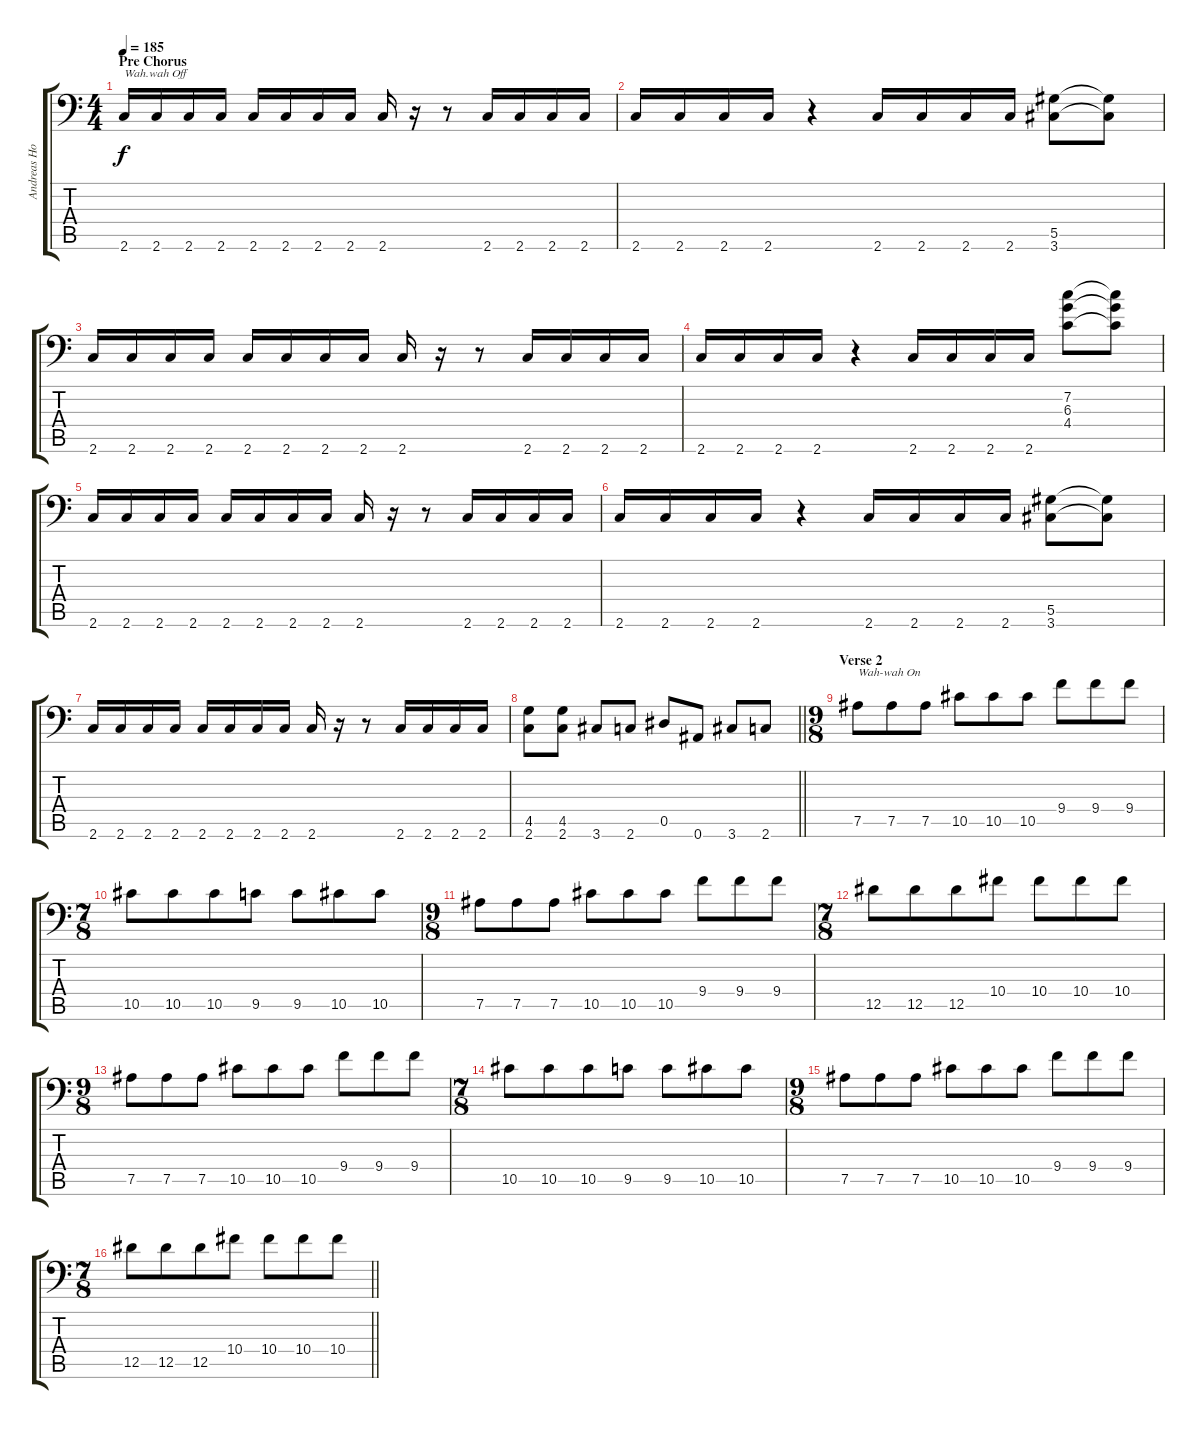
\track ("Andreas Holma" "Andreas Ho") {instrument overdrivenguitar}
\staff {score tabs}
\tuning (Bb3 F3 Db3 Ab2 Eb2 Bb1) {hide}
\ts (4 4)
\section ("" "Pre Chorus")
\tempo 185
\clef f4
\ks c
2.6.16{txt "Wah.wah Off" dy f instrument overdrivenguitar} 2.6.16 2.6.16 2.6.16 2.6.16 2.6.16 2.6.16 2.6.16 2.6.16 r.16 r.8 2.6.16 2.6.16 2.6.16 2.6.16 |
2.6.16 2.6.16 2.6.16 2.6.16 r.4 2.6.16 2.6.16 2.6.16 2.6.16 (5.5 3.6).8 (5.5{t} 3.6{t}).8 |
2.6.16 2.6.16 2.6.16 2.6.16 2.6.16 2.6.16 2.6.16 2.6.16 2.6.16 r.16 r.8 2.6.16 2.6.16 2.6.16 2.6.16 |
2.6.16 2.6.16 2.6.16 2.6.16 r.4 2.6.16 2.6.16 2.6.16 2.6.16 (7.2 6.3 4.4).8 (7.2{t} 6.3{t} 4.4{t}).8 |
2.6.16 2.6.16 2.6.16 2.6.16 2.6.16 2.6.16 2.6.16 2.6.16 2.6.16 r.16 r.8 2.6.16 2.6.16 2.6.16 2.6.16 |
2.6.16 2.6.16 2.6.16 2.6.16 r.4 2.6.16 2.6.16 2.6.16 2.6.16 (5.5 3.6).8 (5.5{t} 3.6{t}).8 |
2.6.16 2.6.16 2.6.16 2.6.16 2.6.16 2.6.16 2.6.16 2.6.16 2.6.16 r.16 r.8 2.6.16 2.6.16 2.6.16 2.6.16 |
\barLineRight lightlight
(4.5 2.6).8 (4.5 2.6).8 3.6.8 2.6.8 0.5.8 0.6.8 3.6.8 2.6.8 |
\ts (9 8)
\section ("" "Verse 2")
7.5.8{txt "Wah-wah On" instrument overdrivenguitar} 7.5.8 7.5.8 10.5.8 10.5.8 10.5.8 9.4.8 9.4.8 9.4.8 |
\ts (7 8)
10.5.8 10.5.8 10.5.8 9.5.8 9.5.8 10.5.8 10.5.8 |
\ts (9 8)
7.5.8 7.5.8 7.5.8 10.5.8 10.5.8 10.5.8 9.4.8 9.4.8 9.4.8 |
\ts (7 8)
12.5.8 12.5.8 12.5.8 10.4.8 10.4.8 10.4.8 10.4.8 |
\ts (9 8)
7.5.8 7.5.8 7.5.8 10.5.8 10.5.8 10.5.8 9.4.8 9.4.8 9.4.8 |
\ts (7 8)
10.5.8 10.5.8 10.5.8 9.5.8 9.5.8 10.5.8 10.5.8 |
\ts (9 8)
7.5.8 7.5.8 7.5.8 10.5.8 10.5.8 10.5.8 9.4.8 9.4.8 9.4.8 |
\ts (7 8)
\barLineRight lightlight
12.5.8 12.5.8 12.5.8 10.4.8 10.4.8 10.4.8 10.4.8
